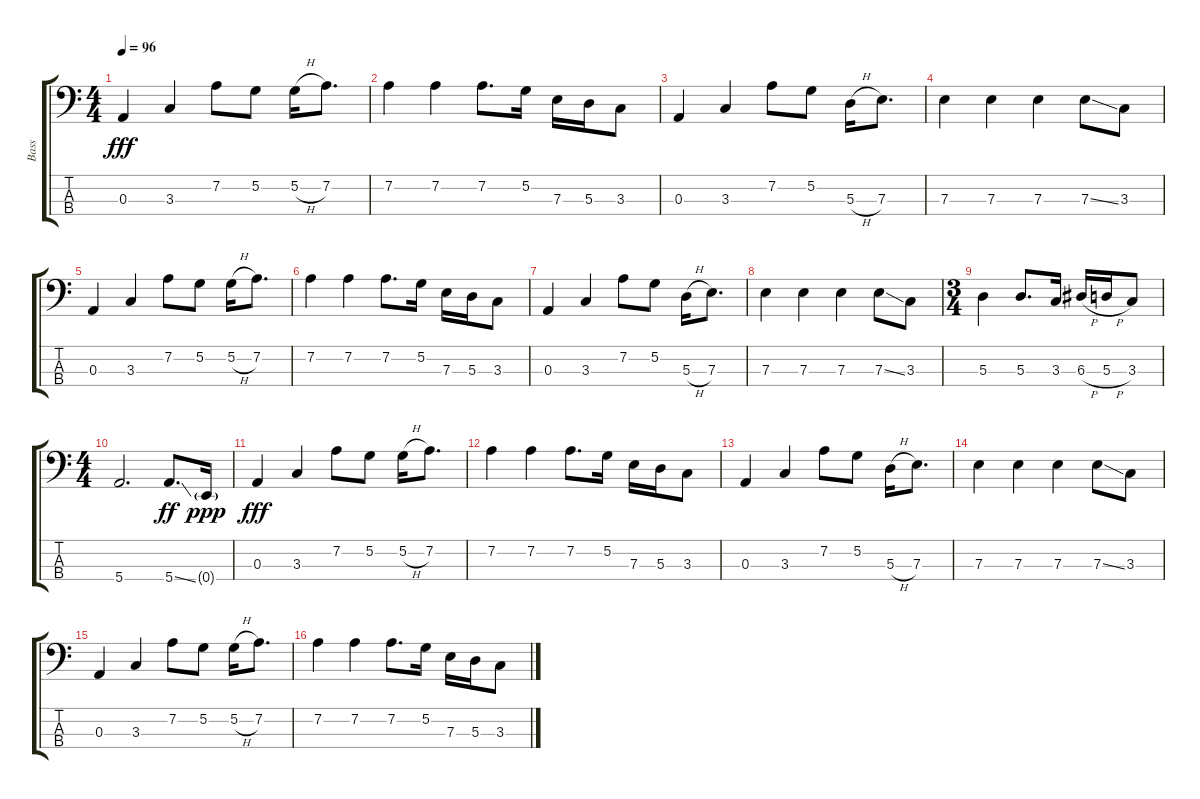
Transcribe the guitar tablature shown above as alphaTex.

\track ("Bass" "Bass") {instrument electricbassfinger}
\staff {score tabs}
\tuning (G2 D2 A1 E1) {hide}
\ts (4 4)
\tempo 96
\clef f4
\ks c
0.3.4{dy fff} 3.3.4 7.2.8 5.2.8 5.2{h}.16 7.2.8{d} |
7.2.4 7.2.4 7.2.8{d} 5.2.16 7.3.16 5.3.16 3.3.8 |
0.3.4 3.3.4 7.2.8 5.2.8 5.3{h}.16 7.3.8{d} |
7.3.4 7.3.4 7.3.4 7.3{ss}.8 3.3.8 |
0.3.4 3.3.4 7.2.8 5.2.8 5.2{h}.16 7.2.8{d} |
7.2.4 7.2.4 7.2.8{d} 5.2.16 7.3.16 5.3.16 3.3.8 |
0.3.4 3.3.4 7.2.8 5.2.8 5.3{h}.16 7.3.8{d} |
7.3.4 7.3.4 7.3.4 7.3{ss}.8 3.3.8 |
\ts (3 4)
5.3.4 5.3.8{d} 3.3.16 6.3{h}.16 5.3{h}.16 3.3.8 |
\ts (4 4)
5.4.2{d} 5.4{ss}.8{d dy ff} 0.4{g}.16{dy ppp} |
0.3.4{dy fff} 3.3.4 7.2.8 5.2.8 5.2{h}.16 7.2.8{d} |
7.2.4 7.2.4 7.2.8{d} 5.2.16 7.3.16 5.3.16 3.3.8 |
0.3.4 3.3.4 7.2.8 5.2.8 5.3{h}.16 7.3.8{d} |
7.3.4 7.3.4 7.3.4 7.3{ss}.8 3.3.8 |
0.3.4 3.3.4 7.2.8 5.2.8 5.2{h}.16 7.2.8{d} |
7.2.4 7.2.4 7.2.8{d} 5.2.16 7.3.16 5.3.16 3.3.8
